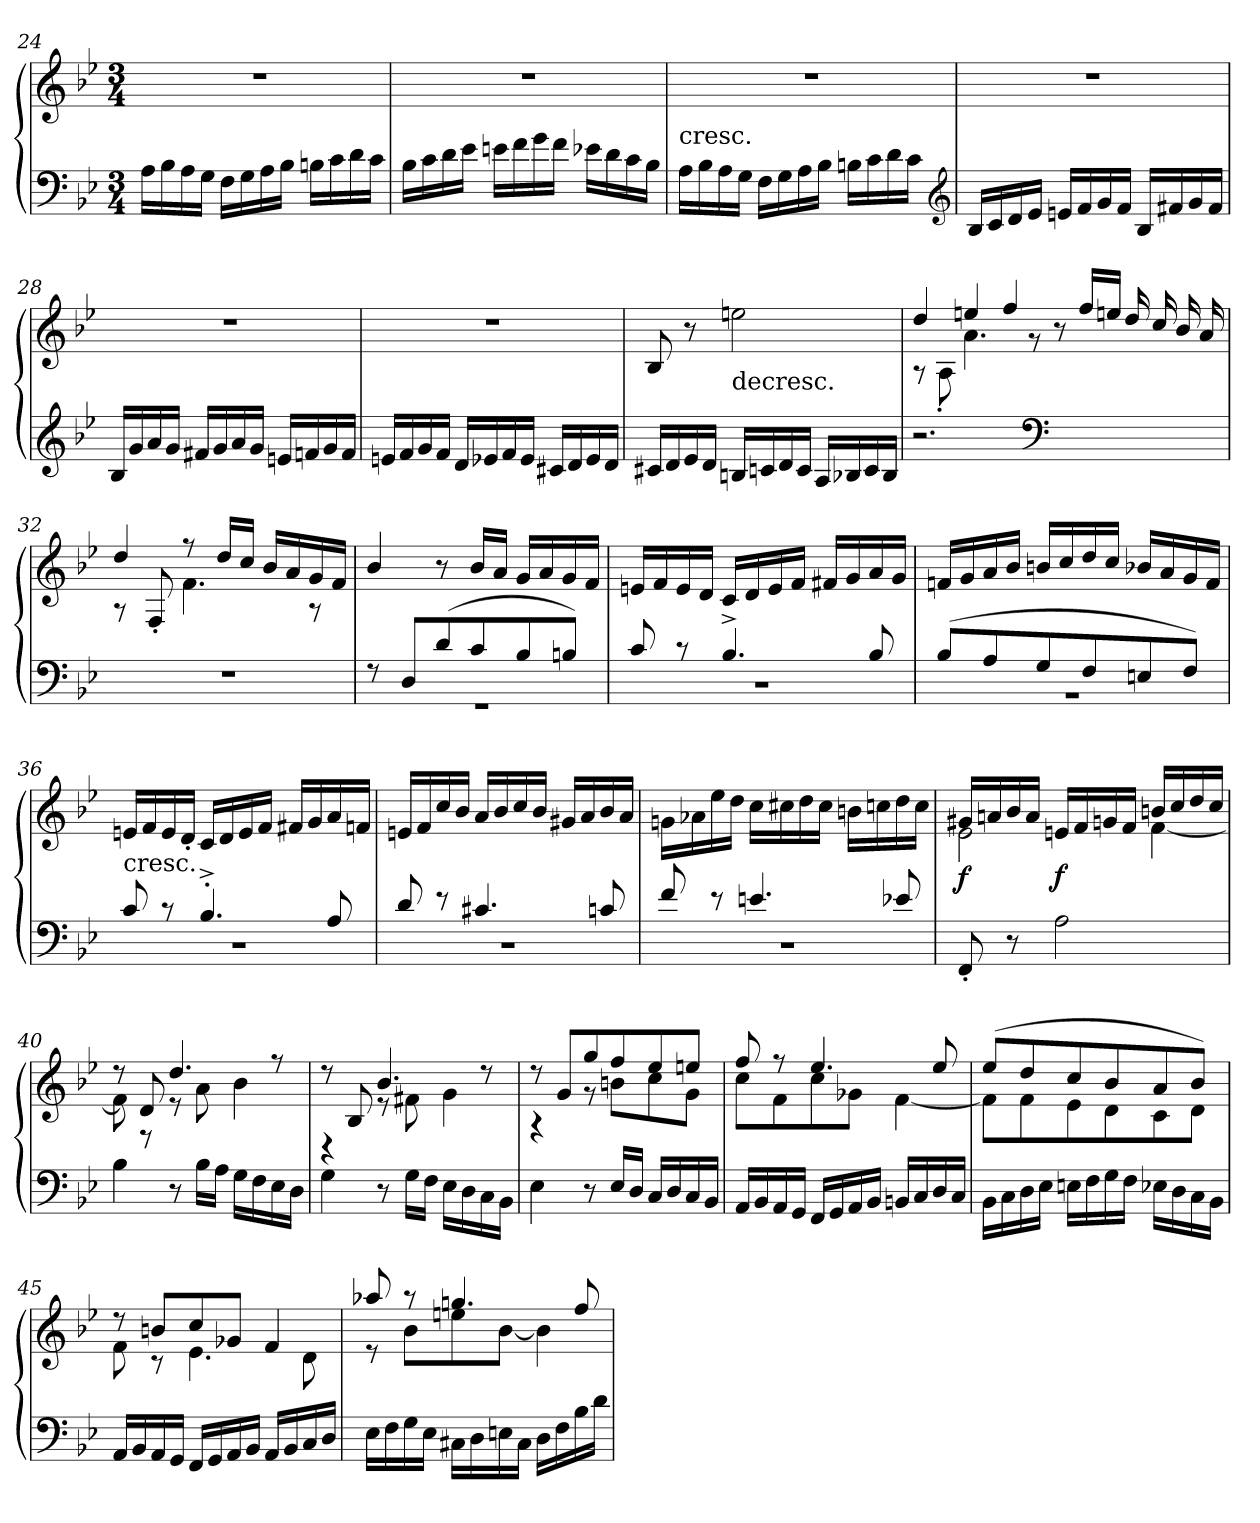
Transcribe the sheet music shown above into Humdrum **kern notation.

**kern	**kern	**dynam
*part1	*part1	*part1
*staff2	*staff1	*staff1/2
*clefF4	*clefG2	*
*k[b-e-]	*k[b-e-]	*
*M3/4	*M3/4	*
=24	=24	=24
16A\LL	2.r	.
16B-\	.	.
16A\	.	.
16G\JJ	.	.
16F\LL	.	.
16G\	.	.
16A\	.	.
16B-\JJ	.	.
16Bn\LL	.	.
16c\	.	.
16d\	.	.
16c\JJ	.	.
=25	=25	=25
16B-\LL	2.r	.
16c\	.	.
16d\	.	.
16e-\JJ	.	.
16en\LL	.	.
16f\	.	.
16g\	.	.
16f\JJ	.	.
16e-X\LL	.	.
16d\	.	.
16c\	.	.
16B-\JJ	.	.
=26	=26	=26
!	!LO:TX:c:t=cresc.	!
16A\LL	2.r	.
16B-\	.	.
16A\	.	.
16G\JJ	.	.
16F\LL	.	.
16G\	.	.
16A\	.	.
16B-\JJ	.	.
16Bn\LL	.	.
16c\	.	.
16d\	.	.
16c\JJ	.	.
*clefG2	*	*
=27	=27	=27
16B-/LL	2.r	.
16c/	.	.
16d/	.	.
16e-/JJ	.	.
16en/LL	.	.
16f/	.	.
16g/	.	.
16f/JJ	.	.
16B-/LL	.	.
16f#X/	.	.
16g/	.	.
16f#/JJ	.	.
=28	=28	=28
16B-/LL	2.r	.
16g/	.	.
16a/	.	.
16g/JJ	.	.
16f#X/LL	.	.
16g/	.	.
16a/	.	.
16g/JJ	.	.
16en/LL	.	.
16fn/	.	.
16g/	.	.
16f/JJ	.	.
=29	=29	=29
16en/LL	2.r	.
16f/	.	.
16g/	.	.
16f/JJ	.	.
16d/LL	.	.
16e-X/	.	.
16f/	.	.
16e-/JJ	.	.
16c#X/LL	.	.
16d/	.	.
16e-/	.	.
16d/JJ	.	.
=30	=30	=30
16c#X/LL	8B-/	.
16d/	.	.
16e-/	8r	.
16d/JJ	.	.
!	!LO:TX:c:t=decresc.	!
16Bn/LL	2een\	.
16cn/	.	.
16d/	.	.
16c/JJ	.	.
16A/LL	.	.
16B-X/	.	.
16c/	.	.
16B-/JJ	.	.
=31	=31	=31
*	*^	*
2.r	4dd	8r	.
.	.	8A'\	.
.	4een	4.a\	.
.	4ff/	.	.
.	.	8r	.
*clefF4	*	*	*
2ryy	8r	2ryy	.
.	16ff/LL	.	.
.	16een/JJ	.	.
.	16dd/LL	.	.
.	16cc/	.	.
.	16b-/	.	.
.	16a/LL	.	.
=32	=32	=32	=32
2.r	4dd/	8r	.
.	.	8F'/	.
.	8r	4.f\	.
.	16dd/LL	.	.
.	16cc/JJ	.	.
.	16b-/LL	.	.
.	16a/	.	.
.	16g/	8r	.
.	16f/JJ	.	.
*	*v	*v	*
=33	=33	=33
*^	*	*
8r	2.r	4b-/	.
8D/L	.	.	.
(8d/	.	8r	.
8c/	.	16b-/LL	.
.	.	16a/JJ	.
8B-/	.	16g/LL	.
.	.	16a/	.
8Bn/J)	.	16g/	.
.	.	16f/JJ	.
=34	=34	=34	=34
8c/	2.r	16en/LL	.
.	.	16f/	.
8r	.	16e/	.
.	.	16d/JJ	.
4.B-^/	.	16c/LL	.
.	.	16d/	.
.	.	16e/	.
.	.	16f/JJ	.
.	.	16f#X/LL	.
.	.	16g/	.
8B-/	.	16a/	.
.	.	16g/JJ	.
=35	=35	=35	=35
(8B-/L	2.r	16fn/LL	.
.	.	16g/	.
8A/	.	16a/	.
.	.	16b-/JJ	.
8G/	.	16bn/LL	.
.	.	16cc/	.
8F/	.	16dd/	.
.	.	16cc/JJ	.
8En/	.	16b-X/LL	.
.	.	16a/	.
8F/J)	.	16g/	.
.	.	16f/JJ	.
=36	=36	=36	=36
!	!	!LO:TX:c:t=cresc.	!
8c/	2.r	16en/LL	.
.	.	16f/	.
8r	.	16e/	.
.	.	16d'/JJ	.
4.B-'^/	.	16c/LL	.
.	.	16d/	.
.	.	16e/	.
.	.	16f/JJ	.
.	.	16f#X/LL	.
.	.	16g/	.
8A/	.	16a/	.
.	.	16fn/JJ	.
=37	=37	=37	=37
8d/	2.r	16en/LL	.
.	.	16f/	.
8r	.	16cc/	.
.	.	16b-/JJ	.
4.c#X/	.	16a/LL	.
.	.	16b-/	.
.	.	16cc/	.
.	.	16b-/JJ	.
.	.	16g#X/LL	.
.	.	16a/	.
8cn/	.	16b-/	.
.	.	16a/JJ	.
=38	=38	=38	=38
8f/	2.r	16gn\LL	.
.	.	16a-X\	.
8r	.	16ee-\	.
.	.	16dd\JJ	.
4.en/	.	16cc\LL	.
.	.	16cc#X\	.
.	.	16dd\	.
.	.	16cc#\JJ	.
.	.	16bn\LL	.
.	.	16ccn\	.
8e-X/	.	16dd\	.
.	.	16cc\JJ	.
*v	*v	*	*
=39	=39	=39
*	*^	*
8FF'/	16g#X/LL	2e-\	f
.	16an/	.	.
8r	16b-/	.	.
.	16a/JJ	.	.
2A\	16en/LL	.	f
.	16f/	.	.
.	16gn/	.	.
.	16f/JJ	.	.
.	16bn/LL	[4f\	.
.	16cc/	.	.
.	16dd/	.	.
.	16cc/JJ	.	.
=40	=40	=40	=40
4B-\	8r	8f\]	.
.	8d/	8r	.
8r	4.dd/	8r	.
16B-\LL	.	8a\	.
16A\JJ	.	.	.
16G\LL	.	4b-\	.
16F\	.	.	.
16E-\	8r	.	.
16D\JJ	.	.	.
=41	=41	=41	=41
4G\	8r	4r	.
.	8B-/	.	.
8r	4.b-/	8r	.
16G\LL	.	8f#X\	.
16F\JJ	.	.	.
16E-\LL	.	4g\	.
16D\	.	.	.
16C\	8r	.	.
16BB-\JJ	.	.	.
=42	=42	=42	=42
4E-\	8r	4r	.
.	8g/L	.	.
8r	8gg/	8r	.
16E-/LL	8ff/	8bn\L	.
16D/JJ	.	.	.
16C/LL	8ee-/	8cc\	.
16D/	.	.	.
16C/	8een/J	8g\J	.
16BB-/JJ	.	.	.
=43	=43	=43	=43
16AA/LL	8ff/	8cc\L	.
16BB-/	.	.	.
16AA/	8r	8f\	.
16GG/JJ	.	.	.
16FF/LL	4.ee-/	8cc\	.
16GG/	.	.	.
16AA/	.	8g-X\J	.
16BB-/JJ	.	.	.
16BBn/LL	.	[4f\	.
16C/	.	.	.
16D/	8ee-/	.	.
16C/JJ	.	.	.
=44	=44	=44	=44
16BB-\LL	(8ee-/L	8f\L]	.
16C\	.	.	.
16D\	8dd/	8f\	.
16E-\JJ	.	.	.
16En\LL	8cc/	8e-\	.
16F\	.	.	.
16G\	8b-/	8d\	.
16F\JJ	.	.	.
16E-X\LL	8a/	8c\	.
16D\	.	.	.
16C\	8b-/J)	8d\J	.
16BB-\JJ	.	.	.
=45	=45	=45	=45
16AA/LL	8r	8f\	.
16BB-/	.	.	.
16AA/	8bn/L	8r	.
16GG/JJ	.	.	.
16FF/LL	8cc/	4.e-\	.
16GG/	.	.	.
16AA/	8g-X/J	.	.
16BB-/JJ	.	.	.
16AA/LL	4f/	.	.
16BB-/	.	.	.
16C/	.	8d\	.
16D/JJ	.	.	.
=46	=46	=46	=46
16E-\LL	8aa-X/	8r	.
16F\	.	.	.
16G\	8r	8b-\L	.
16E-\JJ	.	.	.
16C#X\LL	4.ggn/	8een\	.
16D\	.	.	.
16En\	.	[8b-\J	.
16C#\JJ	.	.	.
16D\LL	.	4b-\]	.
16F\	.	.	.
16B-\	8ff/	.	.
16d\JJ	.	.	.
*	*v	*v	*
=	=	=
*-	*-	*-
